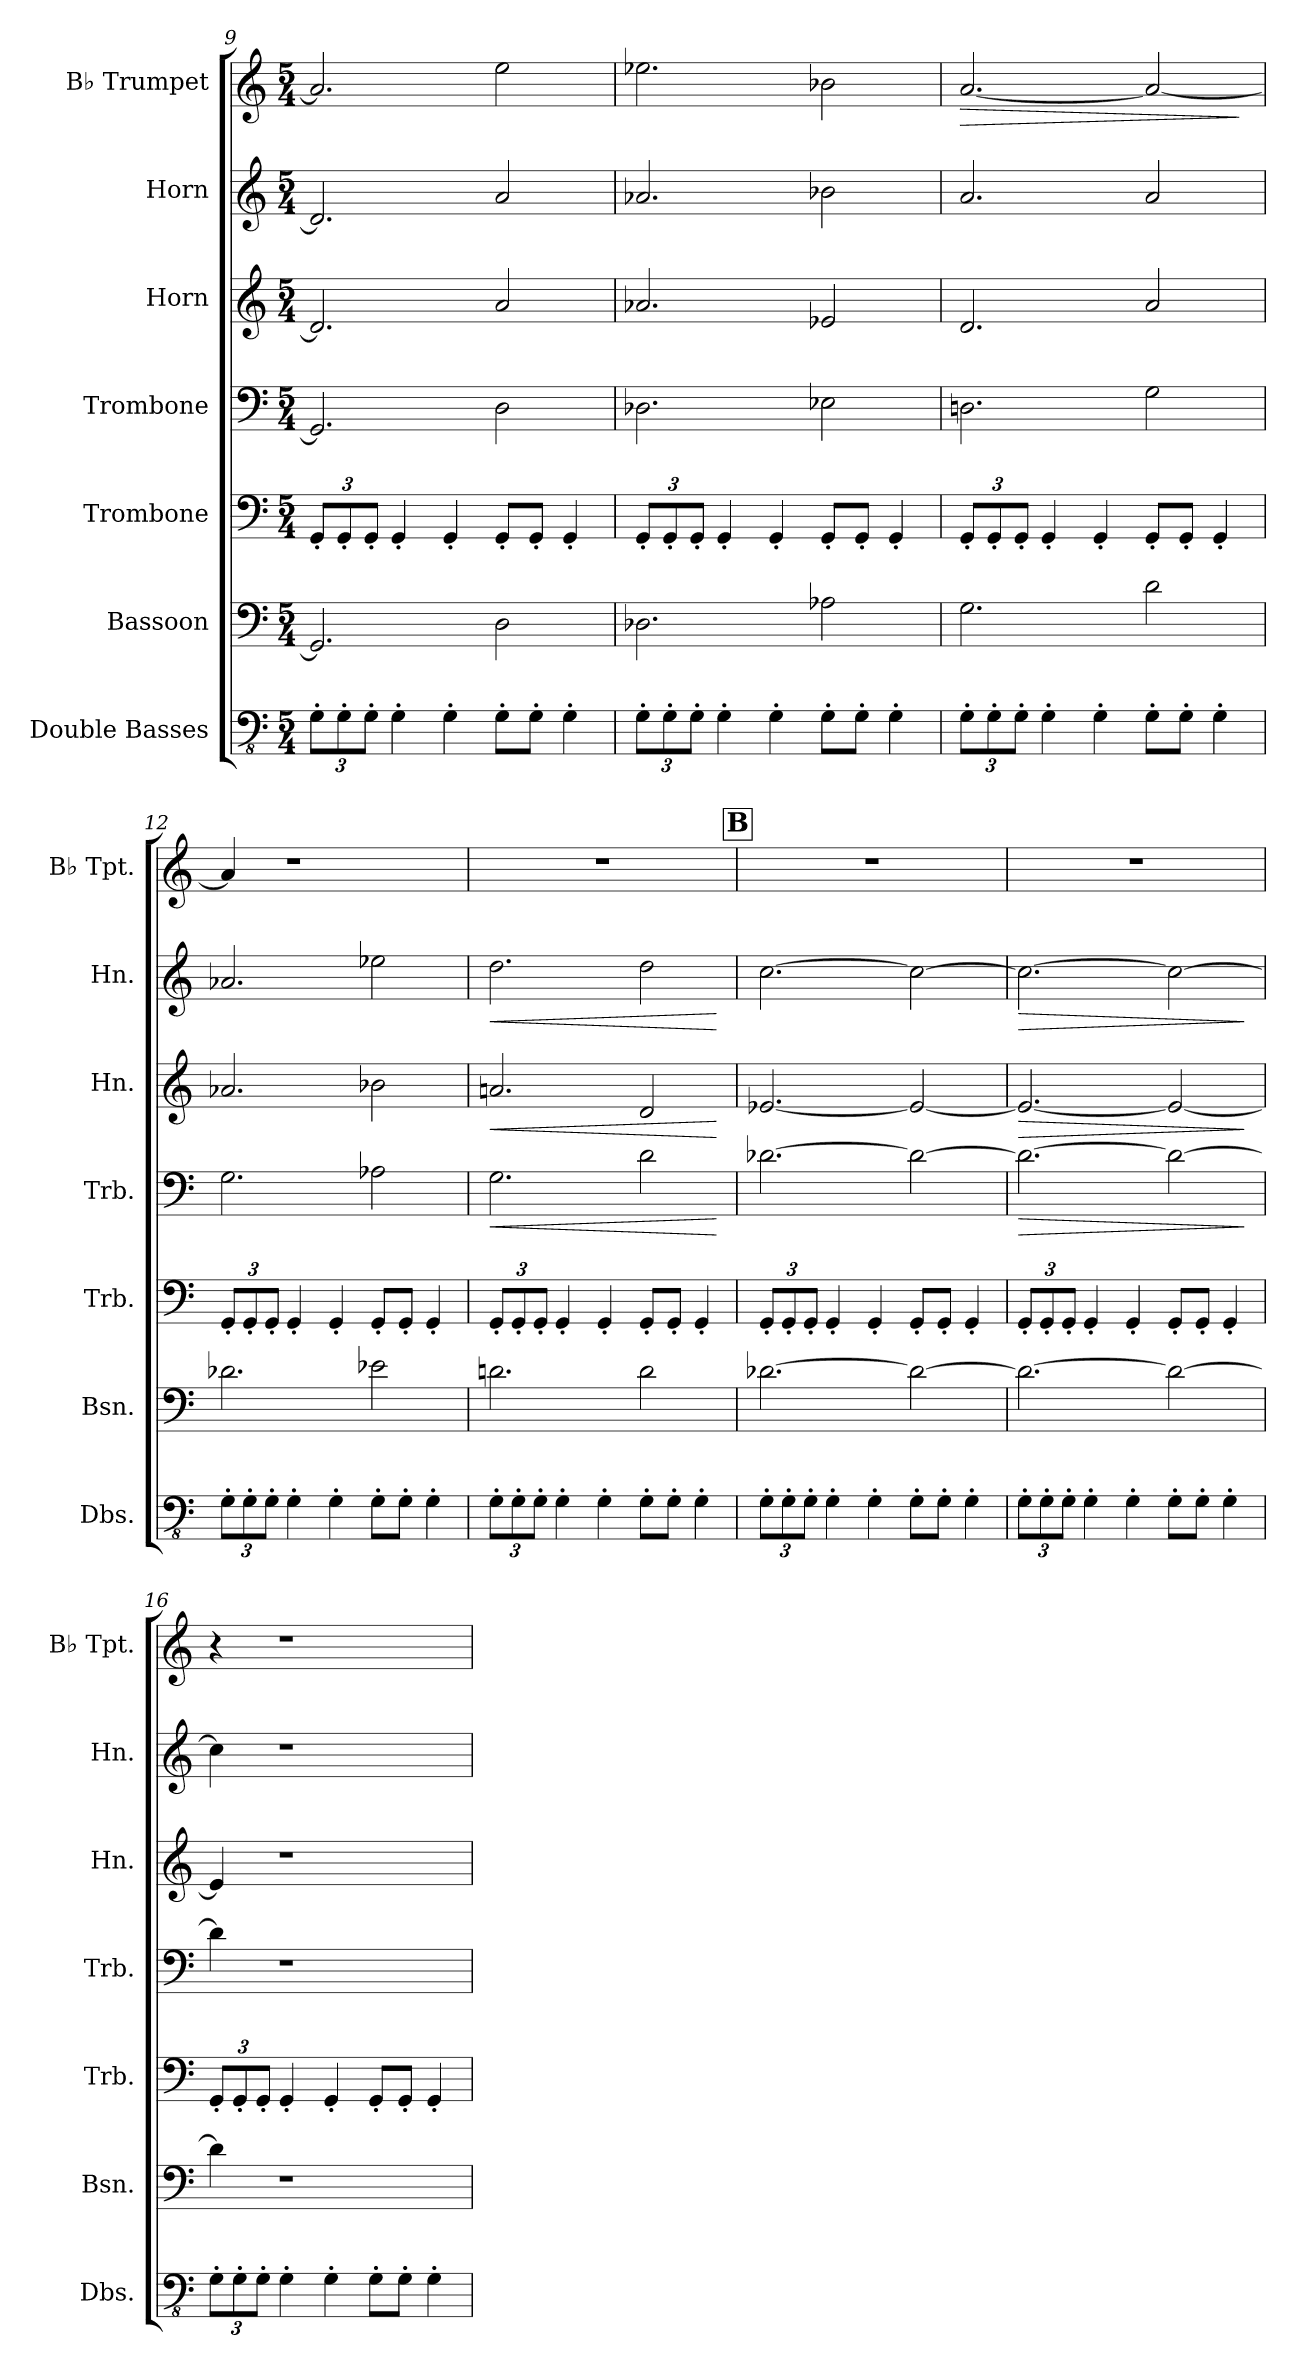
**kern	**kern	**kern	**kern	**dynam	**kern	**dynam	**kern	**dynam	**kern	**dynam
*part7	*part6	*part5	*part4	*part4	*part3	*part3	*part2	*part2	*part1	*part1
*staff7	*staff6	*staff5	*staff4	*staff4	*staff3	*staff3	*staff2	*staff2	*staff1	*staff1
*I"Double Basses	*I"Bassoon	*I"Trombone	*I"Trombone	*	*I"Horn	*	*I"Horn	*	*I"B♭ Trumpet	*
*I'Dbs.	*I'Bsn.	*I'Trb.	*I'Trb.	*	*I'Hn.	*	*I'Hn.	*	*I'B♭ Tpt.	*
!!LO:PB:g=z
*clefFv4	*clefF4	*clefF4	*clefF4	*	*clefG2	*	*clefG2	*	*clefG2	*
*	*	*	*	*	*ITrd4c7	*	*ITrd4c7	*	*ITrd1c2	*
*k[]	*k[]	*k[]	*k[]	*	*k[b-]	*	*k[b-]	*	*k[b-e-]	*
*C:	*C:	*C:	*C:	*	*F:	*	*F:	*	*B-:	*
*M5/4	*M5/4	*M5/4	*M5/4	*	*M5/4	*	*M5/4	*	*M5/4	*
*Xbrackettup	*	*Xbrackettup	*	*	*	*	*	*	*	*
=9	=9	=9	=9	=9	=9	=9	=9	=9	=9	=9
12GG'\L	2.GG/]	12GG'/L	2.GG/]	.	2.G/]	.	2.G/]	.	2.g/]	.
12GG'\	.	12GG'/	.	.	.	.	.	.	.	.
12GG'\J	.	12GG'/J	.	.	.	.	.	.	.	.
4GG'\	.	4GG'/	.	.	.	.	.	.	.	.
4GG'\	.	4GG'/	.	.	.	.	.	.	.	.
8GG'\L	2D\	8GG'/L	2D\	.	2d/	.	2d/	.	2dd\	.
8GG'\J	.	8GG'/J	.	.	.	.	.	.	.	.
4GG'\	.	4GG'/	.	.	.	.	.	.	.	.
=10	=10	=10	=10	=10	=10	=10	=10	=10	=10	=10
12GG'\L	2.D-X\	12GG'/L	2.D-X\	.	2.d-X/	.	2.d-X/	.	2.dd-X\	.
12GG'\	.	12GG'/	.	.	.	.	.	.	.	.
12GG'\J	.	12GG'/J	.	.	.	.	.	.	.	.
4GG'\	.	4GG'/	.	.	.	.	.	.	.	.
4GG'\	.	4GG'/	.	.	.	.	.	.	.	.
8GG'\L	2A-X\	8GG'/L	2E-X\	.	2A-X/	.	2e-X\	.	2a-X\	.
8GG'\J	.	8GG'/J	.	.	.	.	.	.	.	.
4GG'\	.	4GG'/	.	.	.	.	.	.	.	.
=11	=11	=11	=11	=11	=11	=11	=11	=11	=11	=11
!	!	!	!	!	!	!	!	!	!	!LO:HP:b
12GG'\L	2.G\	12GG'/L	2.Dn\	.	2.G/	.	2.d/	.	[2.g/	>
12GG'\	.	12GG'/	.	.	.	.	.	.	.	.
12GG'\J	.	12GG'/J	.	.	.	.	.	.	.	.
4GG'\	.	4GG'/	.	.	.	.	.	.	.	.
4GG'\	.	4GG'/	.	.	.	.	.	.	.	.
8GG'\L	2d\	8GG'/L	2G\	.	2d/	.	2d/	.	2g/_	.
8GG'\J	.	8GG'/J	.	.	.	.	.	.	.	.
4GG'\	.	4GG'/	.	.	.	.	.	.	.	.
.	.	.	.	.	.	.	.	.	.	]
=12	=12	=12	=12	=12	=12	=12	=12	=12	=12	=12
12GG'\L	2.d-X\	12GG'/L	2.G\	.	2.d-X/	.	2.d-X/	.	4g/]	.
12GG'\	.	12GG'/	.	.	.	.	.	.	.	.
12GG'\J	.	12GG'/J	.	.	.	.	.	.	.	.
4GG'\	.	4GG'/	.	.	.	.	.	.	1r	.
4GG'\	.	4GG'/	.	.	.	.	.	.	.	.
8GG'\L	2e-X\	8GG'/L	2A-X\	.	2e-X\	.	2a-X\	.	.	.
8GG'\J	.	8GG'/J	.	.	.	.	.	.	.	.
4GG'\	.	4GG'/	.	.	.	.	.	.	.	.
!!LO:PB:g=z
=13	=13	=13	=13	=13	=13	=13	=13	=13	=13	=13
!	!	!	!	!LO:HP:b	!	!LO:HP:b	!	!LO:HP:b	!	!
12GG'\L	2.dn\	12GG'/L	2.G\	<	2.dn/	<	2.g\	<	4%5r	.
12GG'\	.	12GG'/	.	.	.	.	.	.	.	.
12GG'\J	.	12GG'/J	.	.	.	.	.	.	.	.
4GG'\	.	4GG'/	.	.	.	.	.	.	.	.
4GG'\	.	4GG'/	.	.	.	.	.	.	.	.
8GG'\L	2d\	8GG'/L	2d\	.	2G/	.	2g\	.	.	.
8GG'\J	.	8GG'/J	.	.	.	.	.	.	.	.
4GG'\	.	4GG'/	.	.	.	.	.	.	.	.
.	.	.	.	[	.	[	.	[	.	.
!!LO:REH:place=s1:a:t=B
=14	=14	=14	=14	=14	=14	=14	=14	=14	=14	=14
12GG'\L	[2.d-X\	12GG'/L	[2.d-X\	.	[2.A-X/	.	[2.f\	.	4%5r	.
12GG'\	.	12GG'/	.	.	.	.	.	.	.	.
12GG'\J	.	12GG'/J	.	.	.	.	.	.	.	.
4GG'\	.	4GG'/	.	.	.	.	.	.	.	.
4GG'\	.	4GG'/	.	.	.	.	.	.	.	.
8GG'\L	2d-\_	8GG'/L	2d-\_	.	2A-/_	.	2f\_	.	.	.
8GG'\J	.	8GG'/J	.	.	.	.	.	.	.	.
4GG'\	.	4GG'/	.	.	.	.	.	.	.	.
=15	=15	=15	=15	=15	=15	=15	=15	=15	=15	=15
!	!	!	!	!LO:HP:b	!	!LO:HP:b	!	!LO:HP:b	!	!
12GG'\L	2.d-\_	12GG'/L	2.d-\_	>	2.A-/_	>	2.f\_	>	4%5r	.
12GG'\	.	12GG'/	.	.	.	.	.	.	.	.
12GG'\J	.	12GG'/J	.	.	.	.	.	.	.	.
4GG'\	.	4GG'/	.	.	.	.	.	.	.	.
4GG'\	.	4GG'/	.	.	.	.	.	.	.	.
8GG'\L	2d-\_	8GG'/L	2d-\_	.	2A-/_	.	2f\_	.	.	.
8GG'\J	.	8GG'/J	.	.	.	.	.	.	.	.
4GG'\	.	4GG'/	.	.	.	.	.	.	.	.
.	.	.	.	]	.	]	.	]	.	.
=16	=16	=16	=16	=16	=16	=16	=16	=16	=16	=16
12GG'\L	4d-\]	12GG'/L	4d-\]	.	4A-/]	.	4f\]	.	4r	.
12GG'\	.	12GG'/	.	.	.	.	.	.	.	.
12GG'\J	.	12GG'/J	.	.	.	.	.	.	.	.
4GG'\	1r	4GG'/	1r	.	1r	.	1r	.	1r	.
4GG'\	.	4GG'/	.	.	.	.	.	.	.	.
8GG'\L	.	8GG'/L	.	.	.	.	.	.	.	.
8GG'\J	.	8GG'/J	.	.	.	.	.	.	.	.
4GG'\	.	4GG'/	.	.	.	.	.	.	.	.
=	=	=	=	=	=	=	=	=	=	=
*-	*-	*-	*-	*-	*-	*-	*-	*-	*-	*-
